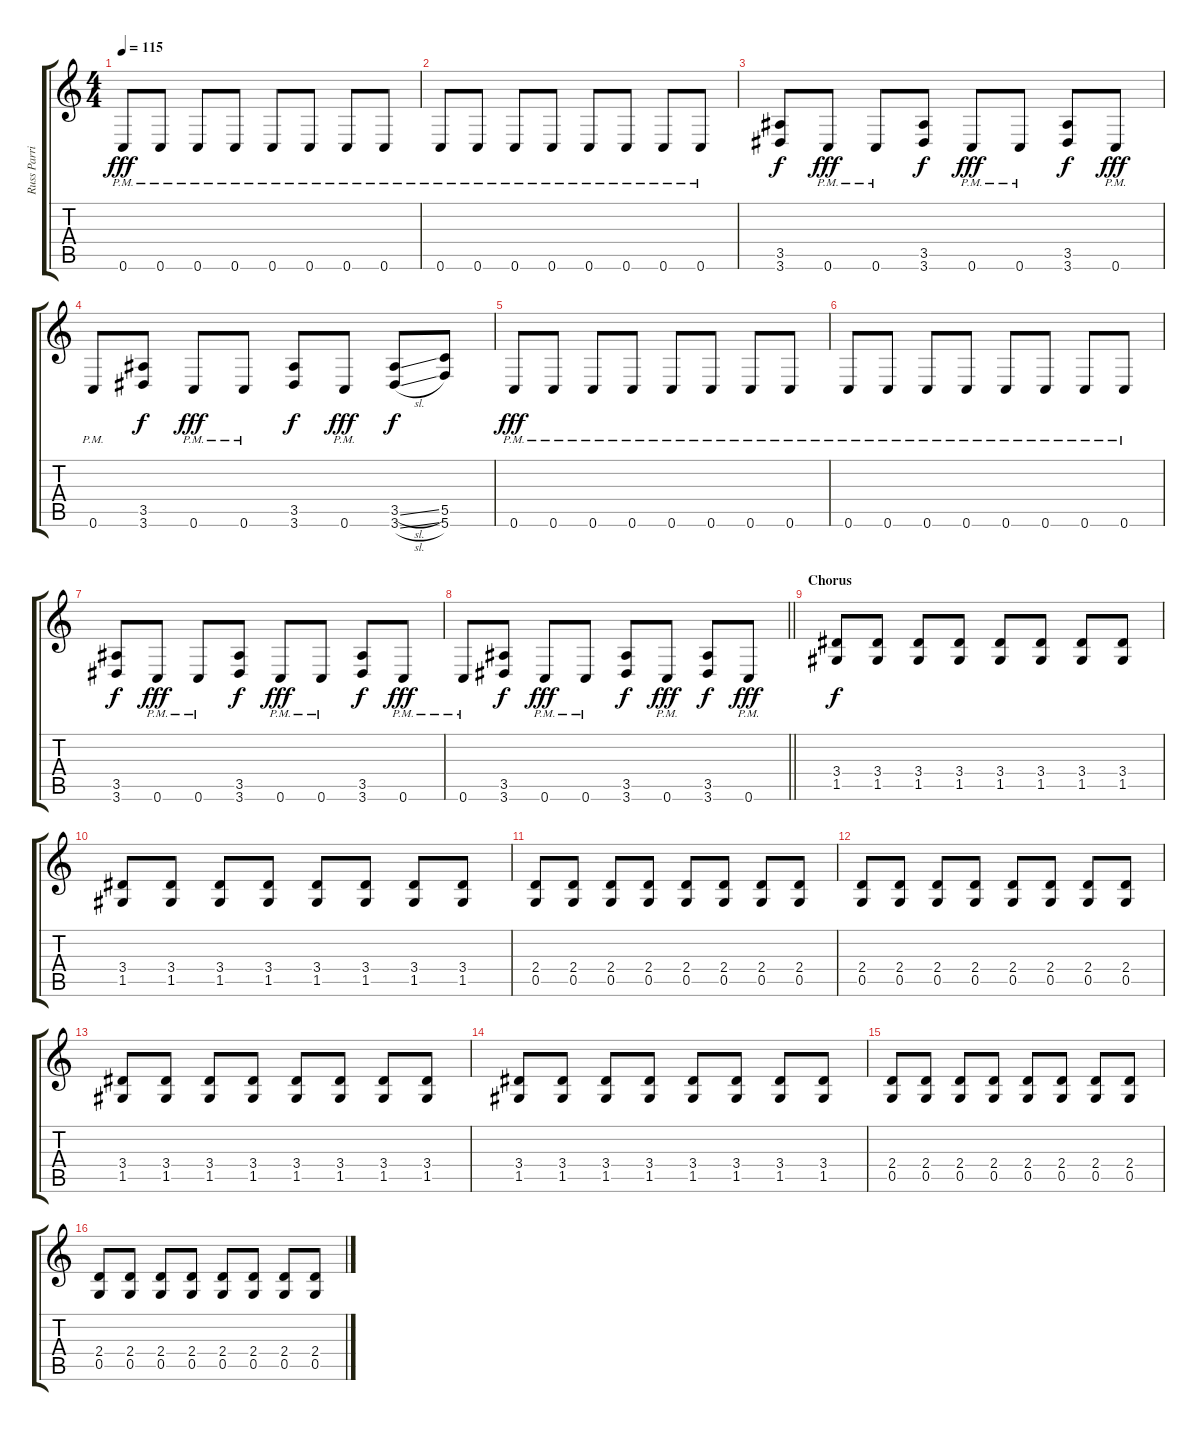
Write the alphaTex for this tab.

\track ("Russ Parrish" "Russ Parri") {instrument distortionguitar}
\staff {score tabs}
\tuning (D4 A3 F3 C3 G2 C2) {hide}
\ts (4 4)
\tempo 115
\clef g2
\ks c
0.6{pm}.8{dy fff} 0.6{pm}.8 0.6{pm}.8 0.6{pm}.8 0.6{pm}.8 0.6{pm}.8 0.6{pm}.8 0.6{pm}.8 |
0.6{pm}.8 0.6{pm}.8 0.6{pm}.8 0.6{pm}.8 0.6{pm}.8 0.6{pm}.8 0.6{pm}.8 0.6{pm}.8 |
(3.5 3.6).8{dy f} 0.6{pm}.8{dy fff} 0.6{pm}.8 (3.5 3.6).8{dy f} 0.6{pm}.8{dy fff} 0.6{pm}.8 (3.5 3.6).8{dy f} 0.6{pm}.8{dy fff} |
0.6{pm}.8 (3.5 3.6).8{dy f} 0.6{pm}.8{dy fff} 0.6{pm}.8 (3.5 3.6).8{dy f} 0.6{pm}.8{dy fff} (3.5{sl} 3.6{sl}).8{dy f} (5.5 5.6).8 |
0.6{pm}.8{dy fff} 0.6{pm}.8 0.6{pm}.8 0.6{pm}.8 0.6{pm}.8 0.6{pm}.8 0.6{pm}.8 0.6{pm}.8 |
0.6{pm}.8 0.6{pm}.8 0.6{pm}.8 0.6{pm}.8 0.6{pm}.8 0.6{pm}.8 0.6{pm}.8 0.6{pm}.8 |
(3.5 3.6).8{dy f} 0.6{pm}.8{dy fff} 0.6{pm}.8 (3.5 3.6).8{dy f} 0.6{pm}.8{dy fff} 0.6{pm}.8 (3.5 3.6).8{dy f} 0.6{pm}.8{dy fff} |
\barLineRight lightlight
0.6{pm}.8 (3.5 3.6).8{dy f} 0.6{pm}.8{dy fff} 0.6{pm}.8 (3.5 3.6).8{dy f} 0.6{pm}.8{dy fff} (3.5 3.6).8{dy f} 0.6{pm}.8{dy fff} |
\section ("" "Chorus")
(3.4 1.5).8{dy f} (3.4 1.5).8 (3.4 1.5).8 (3.4 1.5).8 (3.4 1.5).8 (3.4 1.5).8 (3.4 1.5).8 (3.4 1.5).8 |
(3.4 1.5).8 (3.4 1.5).8 (3.4 1.5).8 (3.4 1.5).8 (3.4 1.5).8 (3.4 1.5).8 (3.4 1.5).8 (3.4 1.5).8 |
(2.4 0.5).8 (2.4 0.5).8 (2.4 0.5).8 (2.4 0.5).8 (2.4 0.5).8 (2.4 0.5).8 (2.4 0.5).8 (2.4 0.5).8 |
(2.4 0.5).8 (2.4 0.5).8 (2.4 0.5).8 (2.4 0.5).8 (2.4 0.5).8 (2.4 0.5).8 (2.4 0.5).8 (2.4 0.5).8 |
(3.4 1.5).8 (3.4 1.5).8 (3.4 1.5).8 (3.4 1.5).8 (3.4 1.5).8 (3.4 1.5).8 (3.4 1.5).8 (3.4 1.5).8 |
(3.4 1.5).8 (3.4 1.5).8 (3.4 1.5).8 (3.4 1.5).8 (3.4 1.5).8 (3.4 1.5).8 (3.4 1.5).8 (3.4 1.5).8 |
(2.4 0.5).8 (2.4 0.5).8 (2.4 0.5).8 (2.4 0.5).8 (2.4 0.5).8 (2.4 0.5).8 (2.4 0.5).8 (2.4 0.5).8 |
(2.4 0.5).8 (2.4 0.5).8 (2.4 0.5).8 (2.4 0.5).8 (2.4 0.5).8 (2.4 0.5).8 (2.4 0.5).8 (2.4 0.5).8
